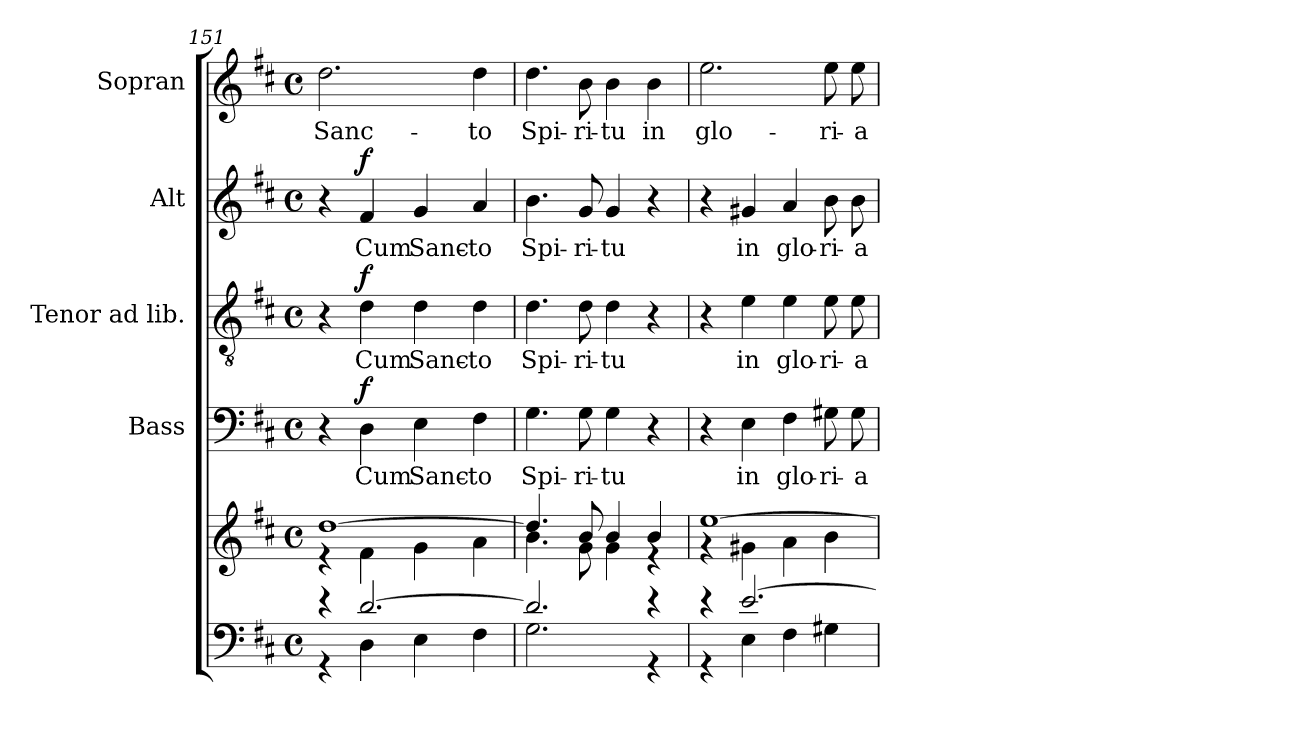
**kern	**kern	**kern	**text	**dynam	**kern	**text	**dynam	**kern	**text	**dynam	**kern	**text
*part5	*part5	*part4	*part4	*part4	*part3	*part3	*part3	*part2	*part2	*part2	*part1	*part1
*staff6	*staff5	*staff4	*staff4	*staff4	*staff3	*staff3	*staff3	*staff2	*staff2	*staff2	*staff1	*staff1
*	*	*I"Bass	*	*	*I"Tenor ad lib.	*	*	*I"Alt	*	*	*I"Sopran	*
*	*	*I'B.	*	*	*I'T.	*	*	*I'A.	*	*	*I'S.	*
*clefF4	*clefG2	*clefF4	*	*	*clefGv2	*	*	*clefG2	*	*	*clefG2	*
*k[f#c#]	*k[f#c#]	*k[f#c#]	*	*	*k[f#c#]	*	*	*k[f#c#]	*	*	*k[f#c#]	*
*D:	*D:	*D:	*	*	*D:	*	*	*D:	*	*	*D:	*
*M4/4	*M4/4	*M4/4	*	*	*M4/4	*	*	*M4/4	*	*	*M4/4	*
*met(c)	*met(c)	*met(c)	*	*	*met(c)	*	*	*met(c)	*	*	*met(c)	*
=151	=151	=151	=151	=151	=151	=151	=151	=151	=151	=151	=151	=151
*^	*^	*	*	*	*	*	*	*	*	*	*	*
!	!	!	!	!	!	!	!	!	!	!	!	!	!	!LO:LY:b
4r	4r	[>1dd	4re	4r	.	.	4r	.	.	4r	.	.	2.dd\	Sanc-
!	!	!	!	!	!LO:LY:b	!LO:DY:a	!	!LO:LY:b	!LO:DY:a	!	!LO:LY:b	!LO:DY:a	!	!
[>2.d/	4D\	.	4f#\	4D\	Cum	f	4d\	Cum	f	4f#/	Cum	f	.	.
!	!	!	!	!	!LO:LY:b	!	!	!LO:LY:b	!	!	!LO:LY:b	!	!	!
.	4E\	.	4g\	4E\	Sanc-	.	4d\	Sanc-	.	4g/	Sanc-	.	.	.
!	!	!	!	!	!LO:LY:b	!	!	!LO:LY:b	!	!	!LO:LY:b	!	!	!LO:LY:b
.	4F#\	.	4a\	4F#\	-to	.	4d\	-to	.	4a/	-to	.	4dd\	-to
=152	=152	=152	=152	=152	=152	=152	=152	=152	=152	=152	=152	=152	=152	=152
!	!	!	!	!	!LO:LY:b	!	!	!LO:LY:b	!	!	!LO:LY:b	!	!	!LO:LY:b
2.d/]	2.G\	4.dd/]	4.b\	4.G\	Spi-	.	4.d\	Spi-	.	4.b\	Spi-	.	4.dd\	Spi-
!	!	!	!	!	!LO:LY:b	!	!	!LO:LY:b	!	!	!LO:LY:b	!	!	!LO:LY:b
.	.	8b/	8g\	8G\	-ri-	.	8d\	-ri-	.	8g/	-ri-	.	8b\	-ri-
!	!	!	!	!	!LO:LY:b	!	!	!LO:LY:b	!	!	!LO:LY:b	!	!	!LO:LY:b
.	.	4b/	4g\	4G\	-tu	.	4d\	-tu	.	4g/	-tu	.	4b\	-tu
!	!	!	!	!	!	!	!	!	!	!	!	!	!	!LO:LY:b
4r	4r	4b/	4rd	4r	.	.	4r	.	.	4r	.	.	4b\	in
!!LO:PB:g=z
=153	=153	=153	=153	=153	=153	=153	=153	=153	=153	=153	=153	=153	=153	=153
!	!	!	!	!	!	!	!	!	!	!	!	!	!	!LO:LY:b
4r	4r	[>1ee	4rg	4r	.	.	4r	.	.	4r	.	.	2.ee\	glo-
!	!	!	!	!	!LO:LY:b	!	!	!LO:LY:b	!	!	!LO:LY:b	!	!	!
[>2.e/	4E\	.	4g#X\	4E\	in	.	4e\	in	.	4g#X/	in	.	.	.
!	!	!	!	!	!LO:LY:b	!	!	!LO:LY:b	!	!	!LO:LY:b	!	!	!
.	4F#\	.	4a\	4F#\	glo-	.	4e\	glo-	.	4a/	glo-	.	.	.
!	!	!	!	!	!LO:LY:b	!	!	!LO:LY:b	!	!	!LO:LY:b	!	!	!LO:LY:b
.	4G#X\	.	4b\	8G#X\	-ri-	.	8e\	-ri-	.	8b\	-ri-	.	8ee\	-ri-
!	!	!	!	!	!LO:LY:b	!	!	!LO:LY:b	!	!	!LO:LY:b	!	!	!LO:LY:b
.	.	.	.	8G#\	-a	.	8e\	-a	.	8b\	-a	.	8ee\	-a
*v	*v	*	*	*	*	*	*	*	*	*	*	*	*	*
*	*v	*v	*	*	*	*	*	*	*	*	*	*	*
=	=	=	=	=	=	=	=	=	=	=	=	=
*-	*-	*-	*-	*-	*-	*-	*-	*-	*-	*-	*-	*-
